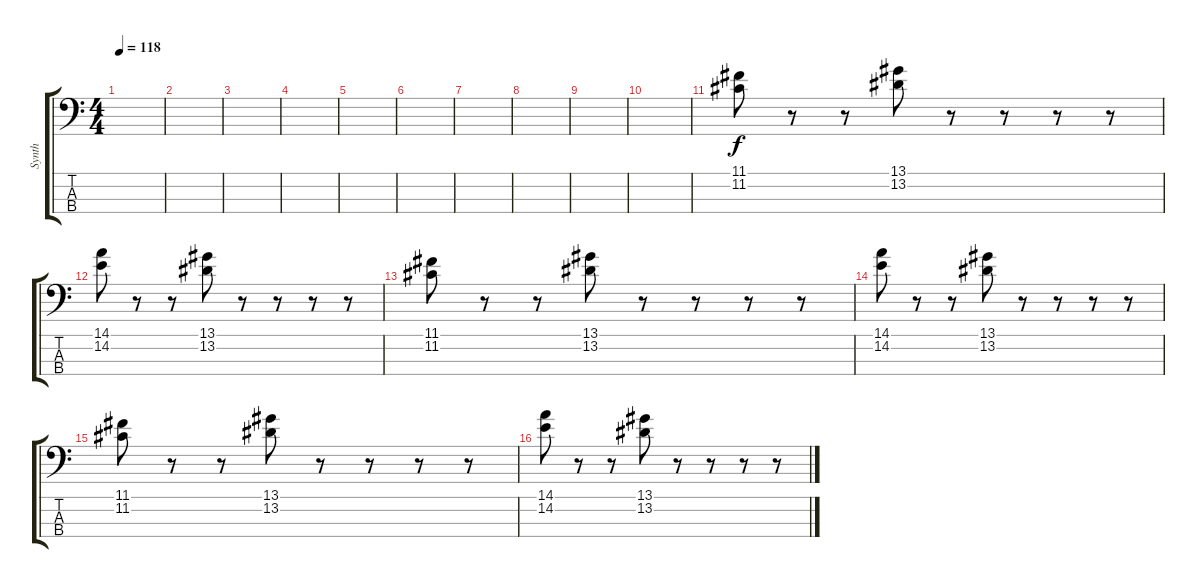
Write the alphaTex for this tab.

\track ("Synth" "Synth") {instrument electricbassfinger}
\staff {score tabs}
\tuning (G2 D2 A1 E1) {hide}
\ts (4 4)
\tempo 118
\clef f4
\ks c
|
|
|
|
|
|
|
|
|
|
(11.1 11.2).8 r.8 r.8 (13.1 13.2).8 r.8 r.8 r.8 r.8 |
(14.1 14.2).8 r.8 r.8 (13.1 13.2).8 r.8 r.8 r.8 r.8 |
(11.1 11.2).8 r.8 r.8 (13.1 13.2).8 r.8 r.8 r.8 r.8 |
(14.1 14.2).8 r.8 r.8 (13.1 13.2).8 r.8 r.8 r.8 r.8 |
(11.1 11.2).8 r.8 r.8 (13.1 13.2).8 r.8 r.8 r.8 r.8 |
(14.1 14.2).8 r.8 r.8 (13.1 13.2).8 r.8 r.8 r.8 r.8
